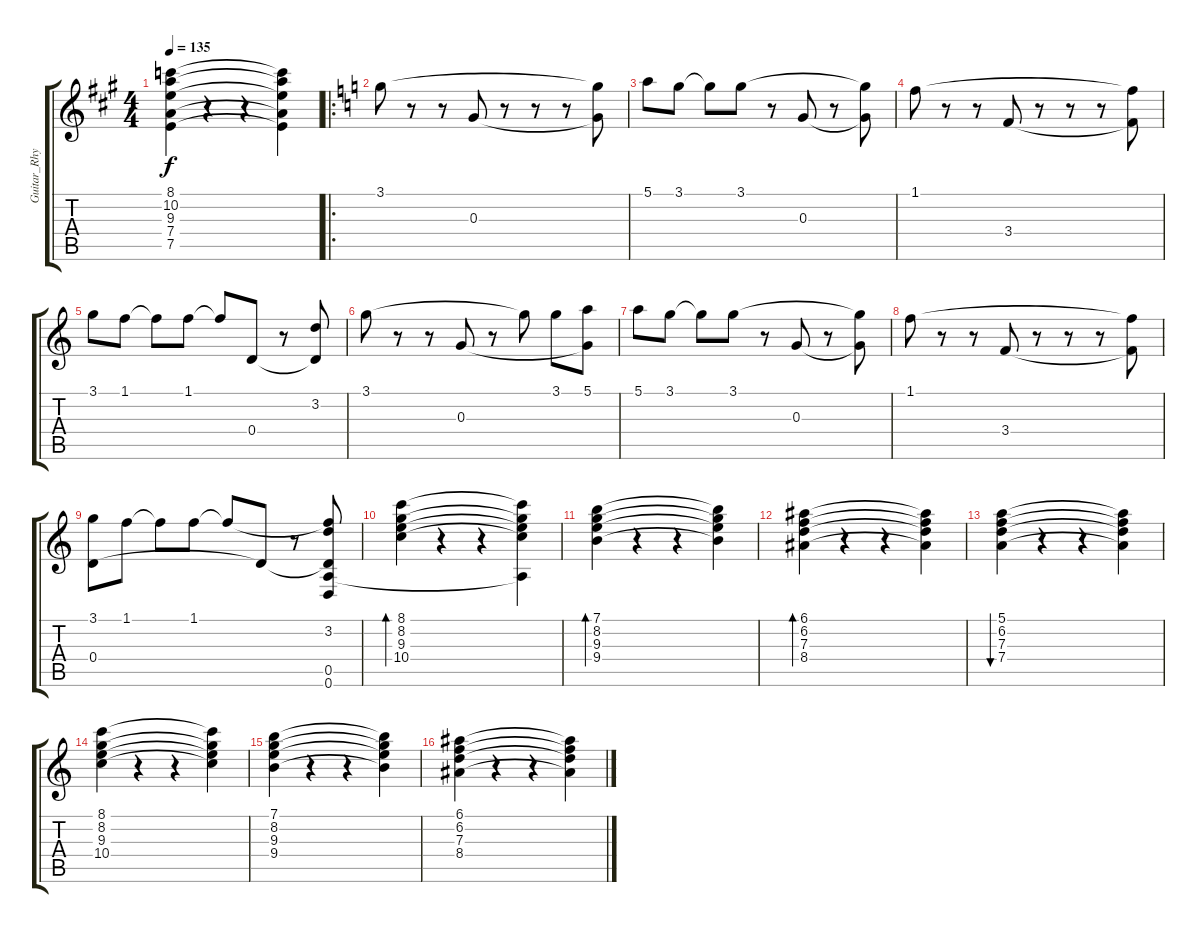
\track ("Guitar_Rhytm" "Guitar_Rhy") {instrument electricguitarjazz}
\staff {score tabs}
\tuning (E4 B3 G3 D3 A2 D2) {hide}
\ts (4 4)
\tempo 135
\clef g2
\ks a
(8.1 10.2 9.3 7.4 7.5).4{dy f} r.4 r.4 (8.1{t} 10.2{t} 9.3{t} 7.4{t} 7.5{t}).4 |
\ro
\ks c
3.1.8 r.8 r.8 0.3.8 r.8 r.8 r.8 (3.1{t} 0.3{t}).8 |
5.1.8 3.1.8 3.1{t}.8 3.1.8 r.8 0.3.8 r.8 (3.1{t} 0.3{t}).8 |
1.1.8 r.8 r.8 3.4.8 r.8 r.8 r.8 (1.1{t} 3.4{t}).8 |
3.1.8 1.1.8 1.1{t}.8 1.1.8 1.1{t}.8 0.4.8 r.8 (3.2 0.4{t}).8 |
3.1.8 r.8 r.8 0.3.8 r.8 3.1{t}.8 3.1.8 (5.1 0.3{t}).8 |
5.1.8 3.1.8 3.1{t}.8 3.1.8 r.8 0.3.8 r.8 (3.1{t} 0.3{t}).8 |
1.1.8 r.8 r.8 3.4.8 r.8 r.8 r.8 (1.1{t} 3.4{t}).8 |
(3.1 0.4).8 1.1.8 1.1{t}.8 1.1.8 1.1{t}.8 0.4{t}.8 r.8 (1.1{t} 3.2 0.4{t} 0.5 0.6).8 |
(8.1 8.2 9.3 10.4).4{bd 60} r.4 r.4 (8.1{t} 8.2{t} 9.3{t} 10.4{t} 0.5{t}).4 |
(7.1 8.2 9.3 9.4).4{bd 60} r.4 r.4 (7.1{t} 8.2{t} 9.3{t} 9.4{t}).4 |
(6.1 6.2 7.3 8.4).4{bd 60} r.4 r.4 (6.1{t} 6.2{t} 7.3{t} 8.4{t}).4 |
(5.1 6.2 7.3 7.4).4{bu 60} r.4 r.4 (5.1{t} 6.2{t} 7.3{t} 7.4{t}).4 |
(8.1 8.2 9.3 10.4).4 r.4 r.4 (8.1{t} 8.2{t} 9.3{t} 10.4{t}).4 |
(7.1 8.2 9.3 9.4).4 r.4 r.4 (7.1{t} 8.2{t} 9.3{t} 9.4{t}).4 |
(6.1 6.2 7.3 8.4).4 r.4 r.4 (6.1{t} 6.2{t} 7.3{t} 8.4{t}).4
